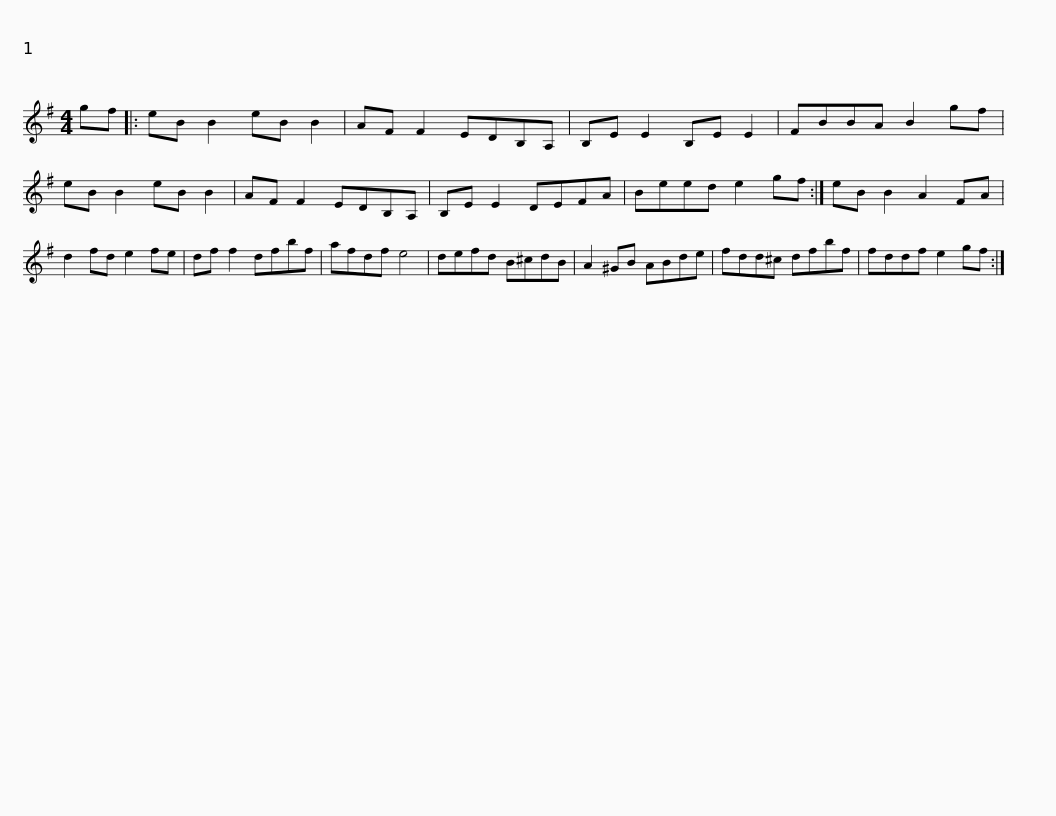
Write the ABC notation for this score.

X:1
L:1/8
M:4/4
I:linebreak $
K:Emin
V:1 treble
V:1
 gf |: eB B2 eB B2 | AF F2 EDB,A, | B,E E2 B,E E2 | FBBA B2 gf | %5
 eB B2 eB B2 | AF F2 EDB,A, |$ B,E E2 DEFA | Beed e2 gf :| eB B2 A2 FA | %10
 d2 fd e2 fe | df f2 dfbf | afdf e4 |$ defd B^cdB | A2 ^GB ABde | %15
 fdd^c dfbf | fddf e2 gf :| %17
